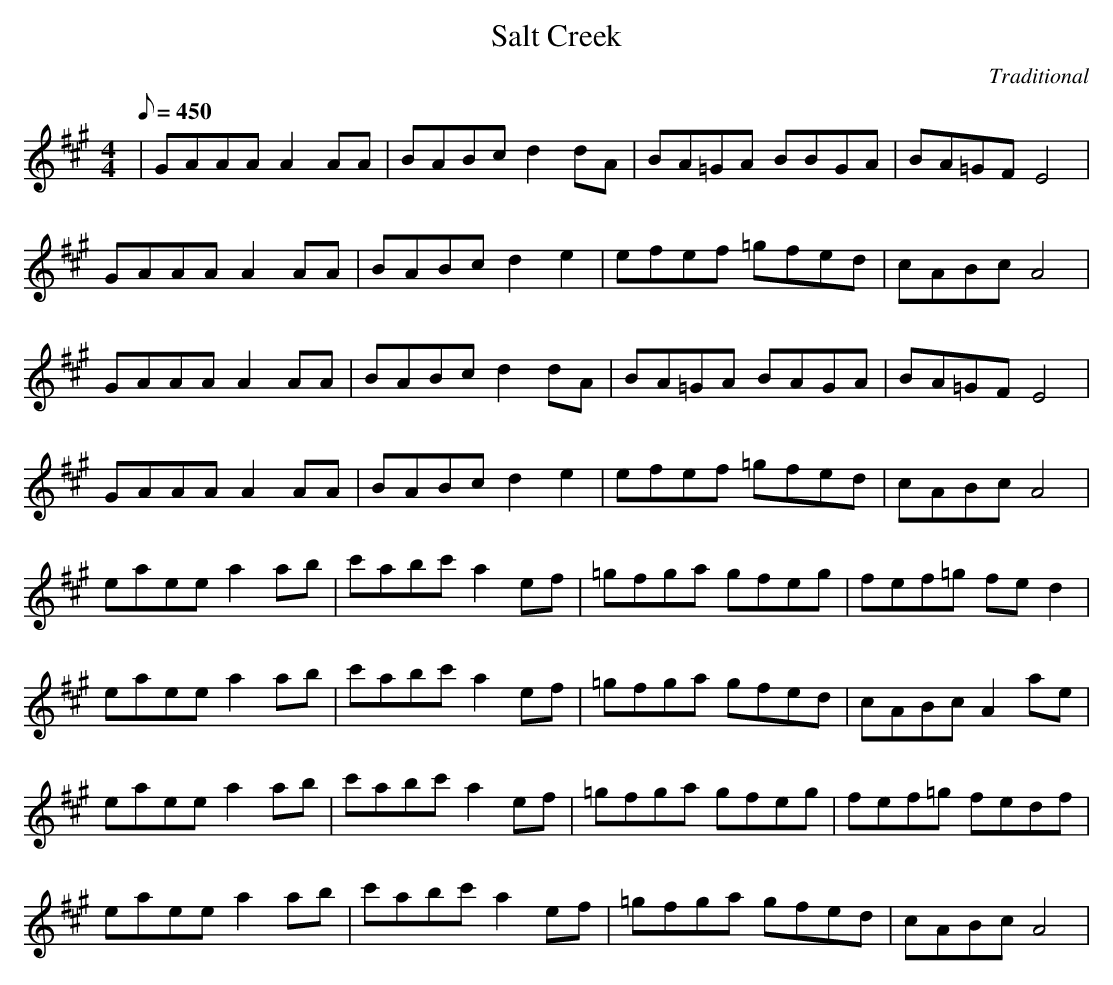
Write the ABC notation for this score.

X:1
T:Salt Creek
C:Traditional
M:4/4
L:1/8
Q:1/8=450
K:A
|GAAA A2AA|BABc d2dA|BA=GA BBGA|BA=GF E4|
GAAA A2AA|BABc d2e2|efef =gfed|cABc A4|
GAAA A2AA|BABc d2dA|BA=GA BAGA|BA=GF E4|
GAAA A2AA|BABc d2e2|efef =gfed|cABc A4|
eaee a2ab|c'abc' a2ef|=gfga gfeg|fef=g fed2|
eaee a2ab|c'abc' a2ef|=gfga gfed|cABc A2ae|
eaee a2ab|c'abc' a2ef|=gfga gfeg|fef=g fedf|
eaee a2ab|c'abc' a2ef|=gfga gfed|cABc A4|
